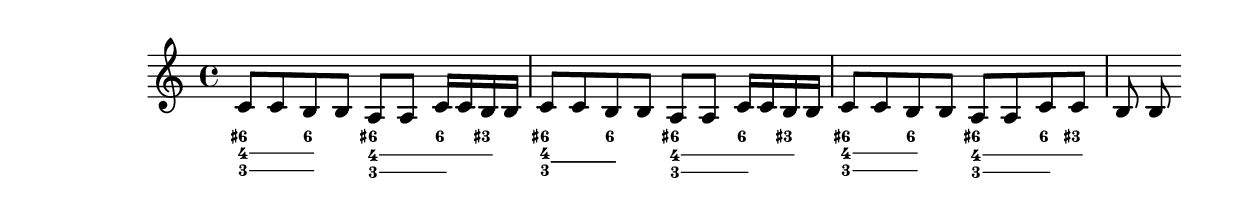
%% DO NOT EDIT this file manually; it is automatically
%% generated from LSR http://lsr.dsi.unimi.it
%% Make any changes in LSR itself, or in Documentation/snippets/new/ ,
%% and then run scripts/auxiliar/makelsr.py
%%
%% This file is in the public domain.
\version "2.14.2"

\header {
  lsrtags = "tweaks-and-overrides, chords"

  texidoc = "
Where figured bass extender lines are being used by setting
@code{useBassFigureExtenders} to true, pairs of congruent figured bass
extender lines are vertically centered if
@code{figuredBassCenterContinuations} is set to true.

"
  doctitle = "Vertically centering paired figured bass extenders"
} % begin verbatim


<<
  \relative c' {
    c8 c b b a a c16 c b b
    c8 c b b a a c16 c b b
    c8 c b b a a c c b b
  }
  \figures {
    \set useBassFigureExtenders = ##t
    <6+ 4 3>4 <6 4 3>8 r
    <6+ 4 3>4 <6 4 3>8 <4 3+>16 r
    \set figuredBassCenterContinuations = ##t
    <6+ 4 3>4 <6 4 3>8 r
    <6+ 4 3>4 <6 4 3>8 <4 3+>16 r
    \set figuredBassCenterContinuations = ##f
    <6+ 4 3>4 <6 4 3>8 r
    <6+ 4 3>4 <6 4 3>8 <4 3+>8
  }
>>
